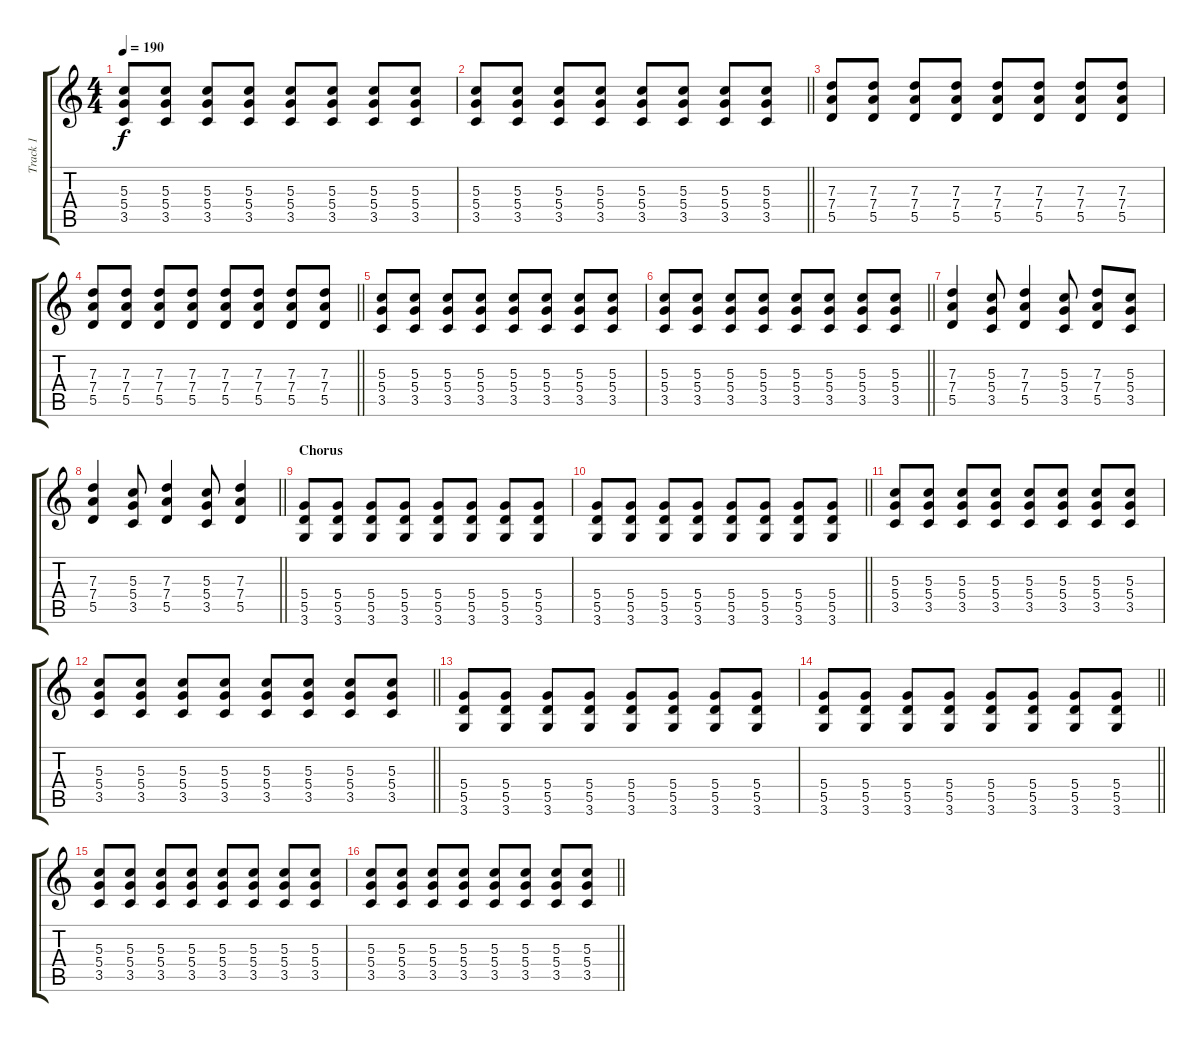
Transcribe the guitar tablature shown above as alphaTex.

\track ("Track 1" "Track 1") {instrument distortionguitar}
\staff {score tabs}
\tuning (E4 B3 G3 D3 A2 E2) {hide}
\ts (4 4)
\tempo 190
\clef g2
\ks c
(5.3 5.4 3.5).8{dy f} (5.3 5.4 3.5).8 (5.3 5.4 3.5).8 (5.3 5.4 3.5).8 (5.3 5.4 3.5).8 (5.3 5.4 3.5).8 (5.3 5.4 3.5).8 (5.3 5.4 3.5).8 |
\barLineRight lightlight
(5.3 5.4 3.5).8 (5.3 5.4 3.5).8 (5.3 5.4 3.5).8 (5.3 5.4 3.5).8 (5.3 5.4 3.5).8 (5.3 5.4 3.5).8 (5.3 5.4 3.5).8 (5.3 5.4 3.5).8 |
(7.3 7.4 5.5).8 (7.3 7.4 5.5).8 (7.3 7.4 5.5).8 (7.3 7.4 5.5).8 (7.3 7.4 5.5).8 (7.3 7.4 5.5).8 (7.3 7.4 5.5).8 (7.3 7.4 5.5).8 |
\barLineRight lightlight
(7.3 7.4 5.5).8 (7.3 7.4 5.5).8 (7.3 7.4 5.5).8 (7.3 7.4 5.5).8 (7.3 7.4 5.5).8 (7.3 7.4 5.5).8 (7.3 7.4 5.5).8 (7.3 7.4 5.5).8 |
(5.3 5.4 3.5).8 (5.3 5.4 3.5).8 (5.3 5.4 3.5).8 (5.3 5.4 3.5).8 (5.3 5.4 3.5).8 (5.3 5.4 3.5).8 (5.3 5.4 3.5).8 (5.3 5.4 3.5).8 |
\barLineRight lightlight
(5.3 5.4 3.5).8 (5.3 5.4 3.5).8 (5.3 5.4 3.5).8 (5.3 5.4 3.5).8 (5.3 5.4 3.5).8 (5.3 5.4 3.5).8 (5.3 5.4 3.5).8 (5.3 5.4 3.5).8 |
(7.3 7.4 5.5).4 (5.3 5.4 3.5).8 (7.3 7.4 5.5).4 (5.3 5.4 3.5).8 (7.3 7.4 5.5).8 (5.3 5.4 3.5).8 |
\barLineRight lightlight
(7.3 7.4 5.5).4 (5.3 5.4 3.5).8 (7.3 7.4 5.5).4 (5.3 5.4 3.5).8 (7.3 7.4 5.5).4 |
\section ("" "Chorus")
(5.4 5.5 3.6).8 (5.4 5.5 3.6).8 (5.4 5.5 3.6).8 (5.4 5.5 3.6).8 (5.4 5.5 3.6).8 (5.4 5.5 3.6).8 (5.4 5.5 3.6).8 (5.4 5.5 3.6).8 |
\barLineRight lightlight
(5.4 5.5 3.6).8 (5.4 5.5 3.6).8 (5.4 5.5 3.6).8 (5.4 5.5 3.6).8 (5.4 5.5 3.6).8 (5.4 5.5 3.6).8 (5.4 5.5 3.6).8 (5.4 5.5 3.6).8 |
(5.3 5.4 3.5).8 (5.3 5.4 3.5).8 (5.3 5.4 3.5).8 (5.3 5.4 3.5).8 (5.3 5.4 3.5).8 (5.3 5.4 3.5).8 (5.3 5.4 3.5).8 (5.3 5.4 3.5).8 |
\barLineRight lightlight
(5.3 5.4 3.5).8 (5.3 5.4 3.5).8 (5.3 5.4 3.5).8 (5.3 5.4 3.5).8 (5.3 5.4 3.5).8 (5.3 5.4 3.5).8 (5.3 5.4 3.5).8 (5.3 5.4 3.5).8 |
(5.4 5.5 3.6).8 (5.4 5.5 3.6).8 (5.4 5.5 3.6).8 (5.4 5.5 3.6).8 (5.4 5.5 3.6).8 (5.4 5.5 3.6).8 (5.4 5.5 3.6).8 (5.4 5.5 3.6).8 |
\barLineRight lightlight
(5.4 5.5 3.6).8 (5.4 5.5 3.6).8 (5.4 5.5 3.6).8 (5.4 5.5 3.6).8 (5.4 5.5 3.6).8 (5.4 5.5 3.6).8 (5.4 5.5 3.6).8 (5.4 5.5 3.6).8 |
(5.3 5.4 3.5).8 (5.3 5.4 3.5).8 (5.3 5.4 3.5).8 (5.3 5.4 3.5).8 (5.3 5.4 3.5).8 (5.3 5.4 3.5).8 (5.3 5.4 3.5).8 (5.3 5.4 3.5).8 |
\barLineRight lightlight
(5.3 5.4 3.5).8 (5.3 5.4 3.5).8 (5.3 5.4 3.5).8 (5.3 5.4 3.5).8 (5.3 5.4 3.5).8 (5.3 5.4 3.5).8 (5.3 5.4 3.5).8 (5.3 5.4 3.5).8
